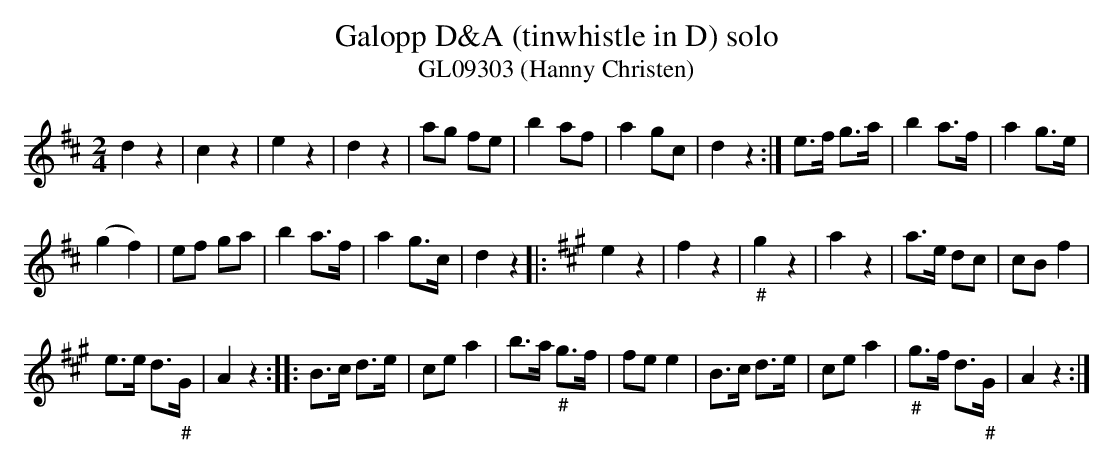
X:1
T:Galopp D&A (tinwhistle in D) solo
T:GL09303 (Hanny Christen)
M:2/4
L:1/8
K:D transpose=12
d2z2 | c2z2 | e2z2 | d2z2 | ag fe | b2af | a2 gc | d2z2 :| e>f g>a | b2 a>f | a2 g>e |
(g2f2) | ef ga | b2 a>f | a2 g>c | d2z2 |: [K:A] e2z2 | f2z2 | "_#"g2z2 | a2z2 | a>e dc | cB f2 |
e>e d>"_#"G | A2z2 :: B>c d>e | ce a2 | b>a "_#"g>f | fee2 | B>c d>e | ce a2 | "_#"g>f d>"_#"G | A2z2 :|
